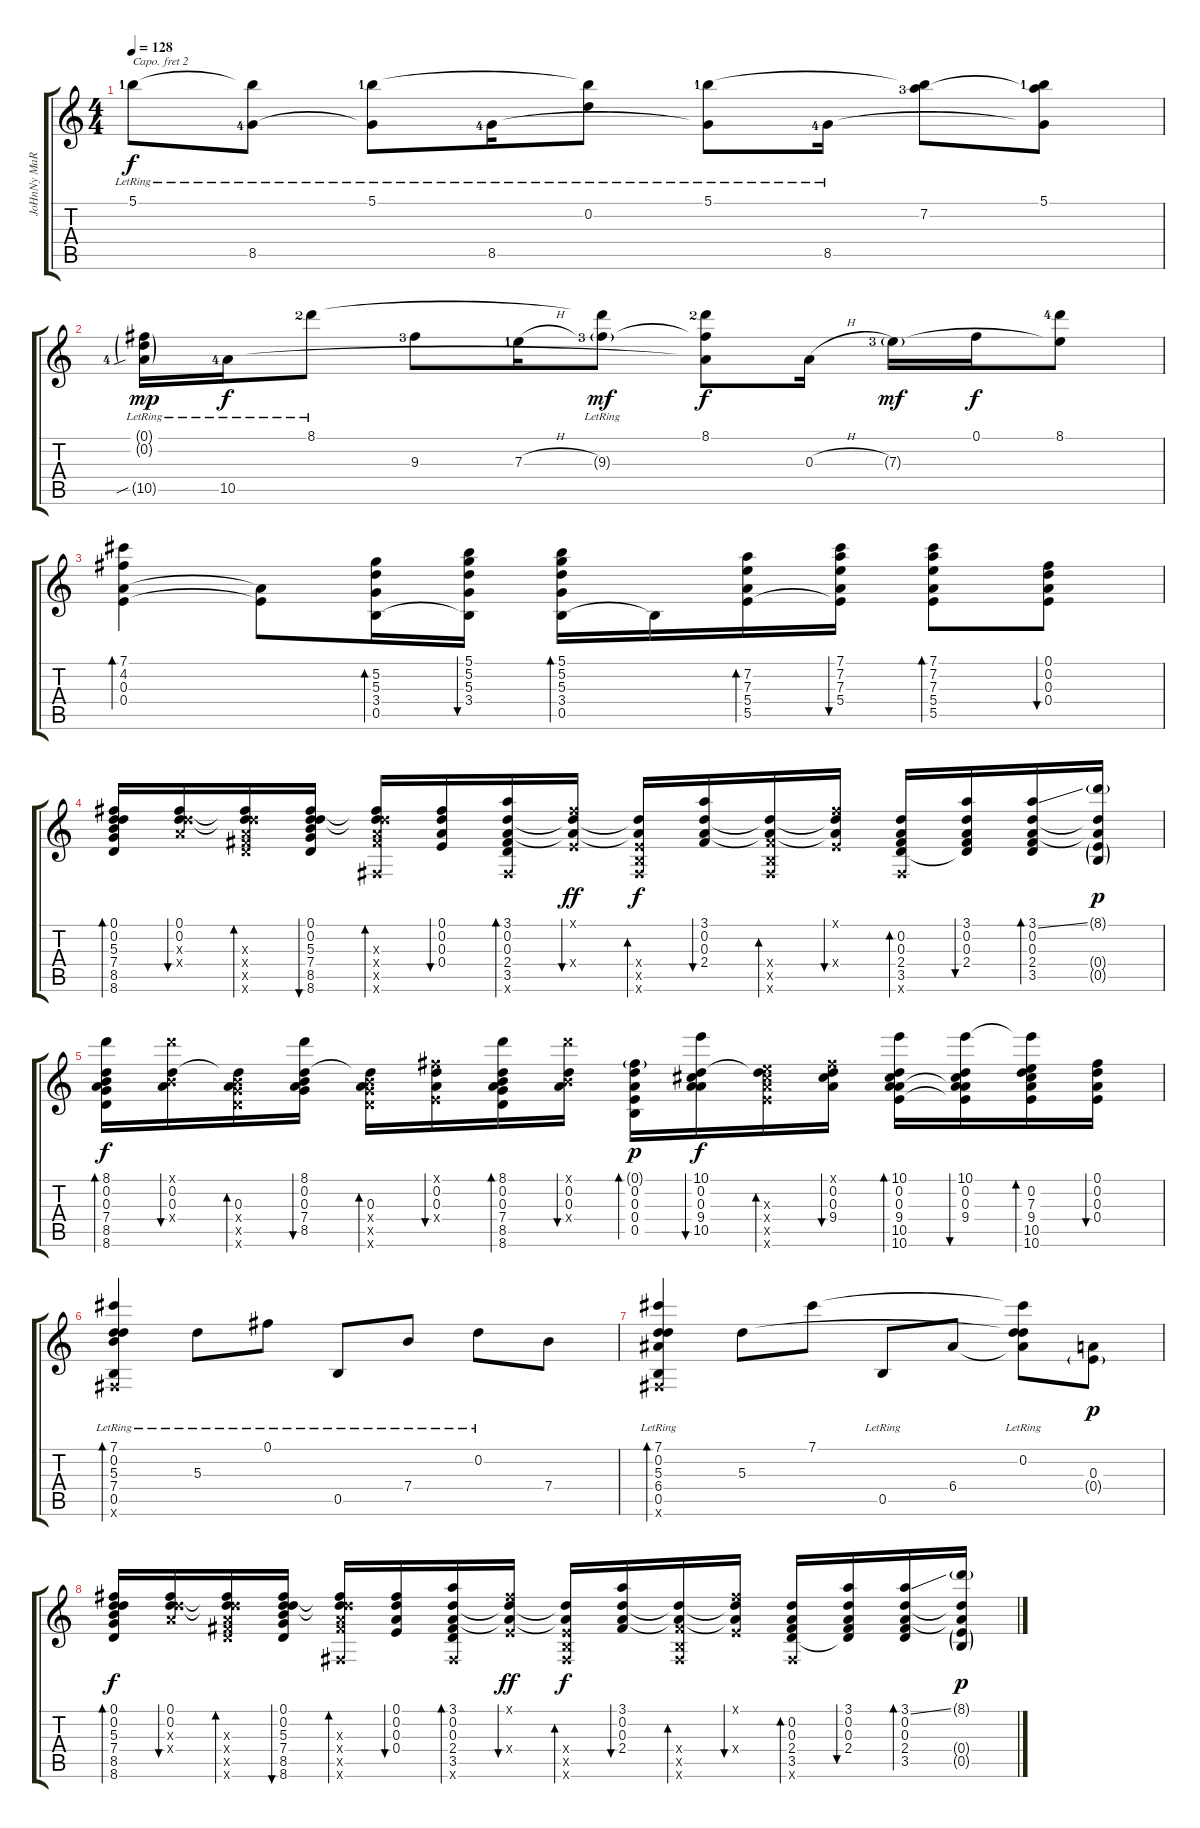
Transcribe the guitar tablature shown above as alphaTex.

\track ("JoHnNy MaRr" "JoHnNy MaR") {instrument electricguitarclean}
\staff {score tabs}
\capo 2
\tuning (E4 C4 G3 D3 A2 E2) {hide}
\ts (4 4)
\tempo 128
\clef g2
\ks c
5.1{lr lf 2}.8{dy f} (5.1{t} 8.5{lr lf 5}).8 (5.1{lr lf 2} 8.5{t}).8 8.5{lr lf 5}.16 (5.1{t} 0.2{lr}).8 (5.1{lr lf 2} 8.5{t}).8 8.5{lr lf 5}.16 (5.1{t} 7.2{lf 4}).8 (5.1{lf 2} 7.2{t} 8.5{t}).8 |
(0.1{g} 0.2{g lr} 10.5{sib g lf 5}).16{dy mp} 10.5{lr lf 5}.16{dy f} 8.1{lr lf 3}.8 9.3{lf 4}.8 7.3{h lf 2}.16 (8.1{t} 9.3{g lr lf 4}).8{dy mf} (8.1{lf 3} 9.3{t} 10.5{t}).8{dy f} 0.3{h}.16 7.3{g lf 4}.16{dy mf} 0.1.16{dy f} (8.1{lf 5} 7.3{t}).8 |
(7.1 4.2 0.3 0.4).4{bd 60 volume 13} (0.3{t} 0.4{t}).8 (5.2 5.3 3.4 0.5).16{bd 30 volume 12} (5.1 5.2 5.3 3.4 0.5{t}).16{bu 30} (5.1 5.2 5.3 3.4 0.5).16{bd 30 volume 13} 0.5{t}.16 (7.2 7.3 5.4 5.5).16{bd 30 volume 12} (7.1 7.2 7.3 5.4 5.5{t}).16{bu 30} (7.1 7.2 7.3 5.4 5.5).8{bd 30 volume 13} (0.1 0.2 0.3 0.4).8{bu 30 volume 12} |
(0.1 0.2 5.3 7.4 8.5 8.6).16{bd 30} (0.1 0.2 5.3{x} 5.4{x}).16{bu 30} (0.1{t} 0.2{t} 5.3{x} 5.4{x} 7.5{x} 8.6{x}).16{bd 30} (0.1 0.2 5.3 7.4 8.5 8.6).16{bu 30} (0.1{t} 0.2{t} 5.3{x} 5.4{x} 7.5{x} 0.6{x}).16{bd 30} (0.1 0.2 0.3 0.4).16{bu 30} (3.1 0.2 0.3 2.4 3.5 0.6{x}).16{bd 30} (0.1{x} 0.2{t} 0.3{t} 0.4{x}).16{bu 30 dy ff} (0.2{t} 0.3{t} 0.4{x} 0.5{x} 0.6{x}).16{bd 30 dy f} (3.1 0.2 0.3 2.4).16{bu 30} (0.2{t} 0.3{t} 2.4{x} 0.5{x} 0.6{x}).16{bd 30} (0.1{x} 0.2{t} 0.3{t} 0.4{x}).16{bu 30} (0.2 0.3 2.4 3.5 0.6{x}).16{bd 30} (3.1 0.2 0.3 2.4 3.5{t}).16{bu 30} (3.1{ss} 0.2 0.3 2.4 3.5).16{bd 30} (8.1{g} 0.2{t} 0.3{t} 0.4{g} 0.5{g}).16{dy p} |
(8.1 0.2 0.3 7.4 8.5 8.6).16{bd 30 dy f} (8.1{x} 0.2 0.3 7.4{x}).16{bu 30} (0.2{t} 0.3 7.4{x} 8.5{x} 8.6{x}).16{bd 30} (8.1 0.2 0.3 7.4 8.5).16{bu 30} (0.2{t} 0.3 7.4{x} 8.5{x} 8.6{x}).16{bd 30} (0.1{x} 0.2 0.3 0.4{x}).16{bu 30} (8.1 0.2 0.3 7.4 8.5 8.6).16{bd 30} (8.1{x} 0.2 0.3 7.4{x}).16{bu 30} (0.1{g} 0.2 0.3 0.4 0.5).16{bd 30 dy p} (10.1 0.2 0.3 9.4 10.5).16{bu 30 dy f} (0.2{t} 7.3{x} 9.4{x} 10.5{x} 10.6{x}).16{bd 30} (0.1{x} 0.2 0.3 9.4).16{bu 30} (10.1 0.2 0.3 9.4 10.5 10.6).16{bd 30} (10.1 0.2 0.3 9.4 10.5{t} 10.6{t}).16{bu 30} (10.1{t} 0.2 7.3 9.4 10.5 10.6).16{bd 30} (0.1 0.2 0.3 0.4).16{bu 30} |
(7.1{lr} 0.2{lr} 5.3 7.4{lr} 0.5{lr} 0.6{x}).4{bd 120} 5.3{lr}.8 0.1{lr}.8 0.5{lr}.8 7.4{lr}.8 0.2{lr}.8 7.4.8 |
(7.1{lr} 0.2{lr} 5.3 6.4{lr} 0.5{lr} 0.6{x}).4{bd 120} 5.3.8 7.1.8 0.5{lr}.8 6.4.8 (7.1{t} 0.2{lr} 5.3{t} 6.4{t}).8 (0.3 0.4{g}).8{dy p} |
(0.1 0.2 5.3 7.4 8.5 8.6).16{bd 30 dy f} (0.1 0.2 5.3{x} 5.4{x}).16{bu 30} (0.1{t} 0.2{t} 5.3{x} 5.4{x} 7.5{x} 8.6{x}).16{bd 30} (0.1 0.2 5.3 7.4 8.5 8.6).16{bu 30} (0.1{t} 0.2{t} 5.3{x} 5.4{x} 7.5{x} 0.6{x}).16{bd 30} (0.1 0.2 0.3 0.4).16{bu 30} (3.1 0.2 0.3 2.4 3.5 0.6{x}).16{bd 30} (0.1{x} 0.2{t} 0.3{t} 0.4{x}).16{bu 30 dy ff} (0.2{t} 0.3{t} 0.4{x} 0.5{x} 0.6{x}).16{bd 30 dy f} (3.1 0.2 0.3 2.4).16{bu 30} (0.2{t} 0.3{t} 2.4{x} 0.5{x} 0.6{x}).16{bd 30} (0.1{x} 0.2{t} 0.3{t} 0.4{x}).16{bu 30} (0.2 0.3 2.4 3.5 0.6{x}).16{bd 30} (3.1 0.2 0.3 2.4 3.5{t}).16{bu 30} (3.1{ss} 0.2 0.3 2.4 3.5).16{bd 30} (8.1{g} 0.2{t} 0.3{t} 0.4{g} 0.5{g}).16{dy p}
